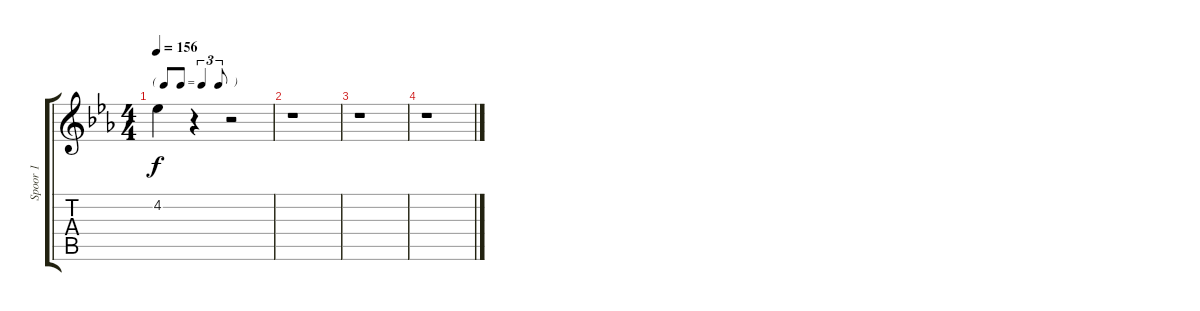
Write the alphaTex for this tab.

\track ("Spoor 1" "Spoor 1") {instrument acousticguitarsteel}
\staff {score tabs}
\tuning (E4 B3 G3 D3 A2 E2) {hide}
\ts (4 4)
\tf triplet8th
\tempo 156
\clef g2
\ks eb
4.2{t}.4{dy f} r.4 r.2 |
r.1 |
r.1 |
r.1
